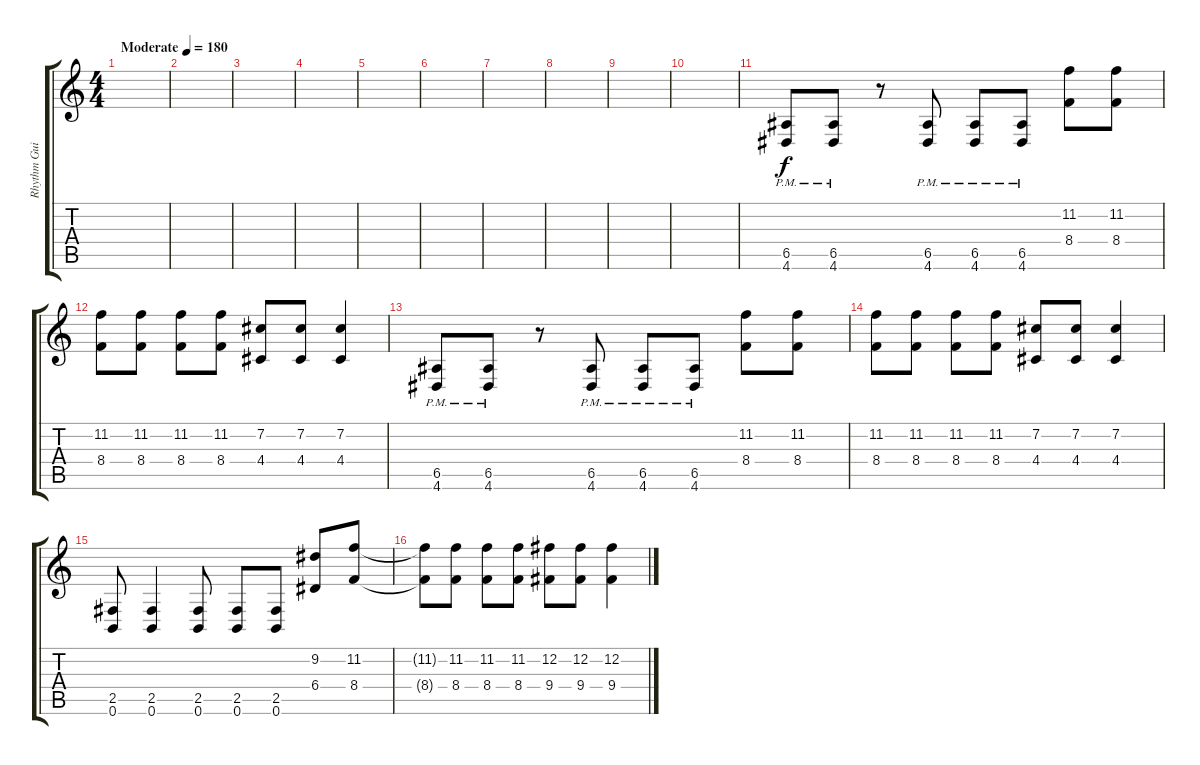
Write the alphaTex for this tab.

\track ("Rhythm Guitar" "Rhythm Gui") {instrument distortionguitar}
\staff {score tabs}
\tuning (B3 Gb3 D3 A2 E2 B1) {hide}
\ts (4 4)
\tempo (180 "Moderate")
\clef g2
\ks c
|
|
|
|
|
|
|
|
|
|
(6.5 4.6{pm}).8 (6.5 4.6{pm}).8 r.8 (6.5 4.6{pm}).8 (6.5 4.6{pm}).8 (6.5 4.6{pm}).8 (11.2 8.4).8 (11.2 8.4).8 |
(11.2 8.4).8 (11.2 8.4).8 (11.2 8.4).8 (11.2 8.4).8 (7.2 4.4).8 (7.2 4.4).8 (7.2 4.4).4 |
(6.5 4.6{pm}).8 (6.5 4.6{pm}).8 r.8 (6.5 4.6{pm}).8 (6.5 4.6{pm}).8 (6.5 4.6{pm}).8 (11.2 8.4).8 (11.2 8.4).8 |
(11.2 8.4).8 (11.2 8.4).8 (11.2 8.4).8 (11.2 8.4).8 (7.2 4.4).8 (7.2 4.4).8 (7.2 4.4).4 |
(2.5 0.6).8 (2.5 0.6).4 (2.5 0.6).8 (2.5 0.6).8 (2.5 0.6).8 (9.2 6.4).8 (11.2 8.4).8 |
(11.2{t} 8.4{t}).8 (11.2 8.4).8 (11.2 8.4).8 (11.2 8.4).8 (12.2 9.4).8 (12.2 9.4).8 (12.2 9.4).4
